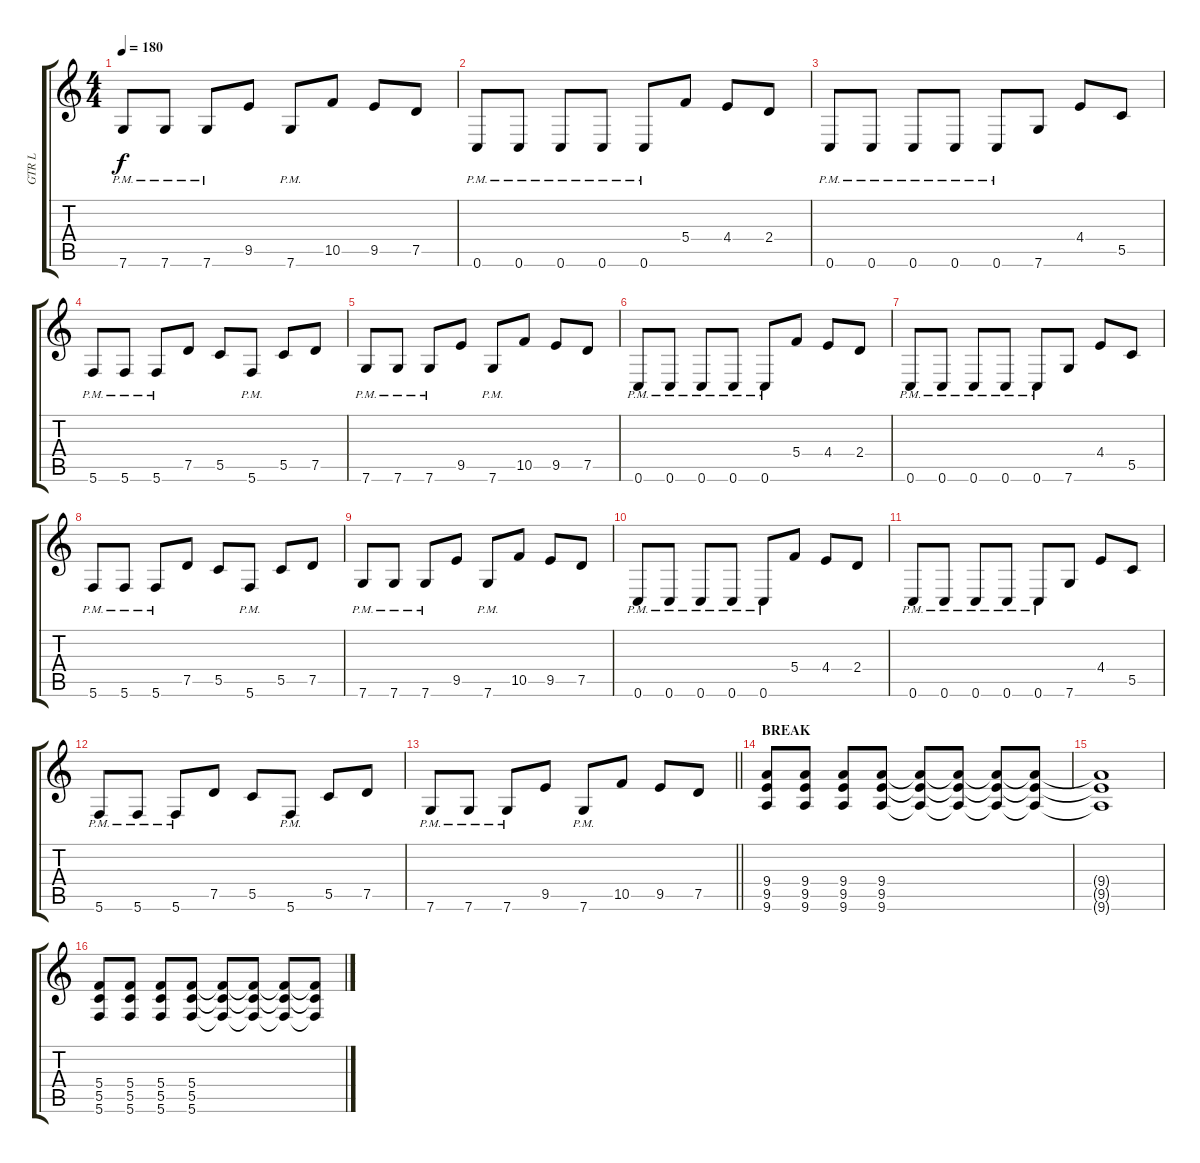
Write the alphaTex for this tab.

\track ("GTR L" "GTR L") {instrument distortionguitar}
\staff {score tabs}
\tuning (D4 A3 F3 C3 G2 C2) {hide}
\ts (4 4)
\tempo 180
\clef g2
\ks c
7.6{pm}.8{dy f} 7.6{pm}.8 7.6{pm}.8 9.5.8 7.6{pm}.8 10.5.8 9.5.8 7.5.8 |
0.6{pm}.8 0.6{pm}.8 0.6{pm}.8 0.6{pm}.8 0.6{pm}.8 5.4.8 4.4.8 2.4.8 |
0.6{pm}.8 0.6{pm}.8 0.6{pm}.8 0.6{pm}.8 0.6{pm}.8 7.6.8 4.4.8 5.5.8 |
5.6{pm}.8 5.6{pm}.8 5.6{pm}.8 7.5.8 5.5.8 5.6{pm}.8 5.5.8 7.5.8 |
7.6{pm}.8 7.6{pm}.8 7.6{pm}.8 9.5.8 7.6{pm}.8 10.5.8 9.5.8 7.5.8 |
0.6{pm}.8 0.6{pm}.8 0.6{pm}.8 0.6{pm}.8 0.6{pm}.8 5.4.8 4.4.8 2.4.8 |
0.6{pm}.8 0.6{pm}.8 0.6{pm}.8 0.6{pm}.8 0.6{pm}.8 7.6.8 4.4.8 5.5.8 |
5.6{pm}.8 5.6{pm}.8 5.6{pm}.8 7.5.8 5.5.8 5.6{pm}.8 5.5.8 7.5.8 |
7.6{pm}.8 7.6{pm}.8 7.6{pm}.8 9.5.8 7.6{pm}.8 10.5.8 9.5.8 7.5.8 |
0.6{pm}.8 0.6{pm}.8 0.6{pm}.8 0.6{pm}.8 0.6{pm}.8 5.4.8 4.4.8 2.4.8 |
0.6{pm}.8 0.6{pm}.8 0.6{pm}.8 0.6{pm}.8 0.6{pm}.8 7.6.8 4.4.8 5.5.8 |
5.6{pm}.8 5.6{pm}.8 5.6{pm}.8 7.5.8 5.5.8 5.6{pm}.8 5.5.8 7.5.8 |
\barLineRight lightlight
7.6{pm}.8 7.6{pm}.8 7.6{pm}.8 9.5.8 7.6{pm}.8 10.5.8 9.5.8 7.5.8 |
\section ("" "BREAK")
(9.4 9.5 9.6).8 (9.4 9.5 9.6).8 (9.4 9.5 9.6).8 (9.4 9.5 9.6).8 (9.4{t} 9.5{t} 9.6{t}).8 (9.4{t} 9.5{t} 9.6{t}).8 (9.4{t} 9.5{t} 9.6{t}).8 (9.4{t} 9.5{t} 9.6{t}).8 |
(9.4{t} 9.5{t} 9.6{t}).1 |
(5.4 5.5 5.6).8 (5.4 5.5 5.6).8 (5.4 5.5 5.6).8 (5.4 5.5 5.6).8 (5.4{t} 5.5{t} 5.6{t}).8 (5.4{t} 5.5{t} 5.6{t}).8 (5.4{t} 5.5{t} 5.6{t}).8 (5.4{t} 5.5{t} 5.6{t}).8
